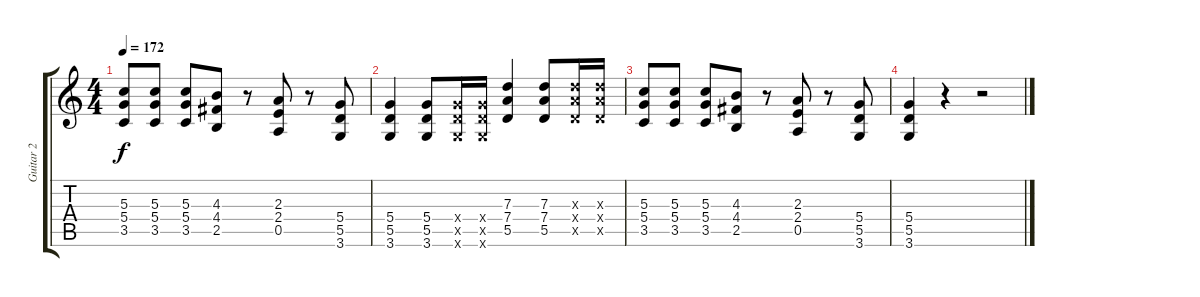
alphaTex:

\track ("Guitar 2" "Guitar 2") {instrument overdrivenguitar}
\staff {score tabs}
\tuning (E4 B3 G3 D3 A2 E2) {hide}
\ts (4 4)
\tempo 172
\clef g2
\ks c
(5.3 5.4 3.5).8{dy f} (5.3 5.4 3.5).8 (5.3 5.4 3.5).8 (4.3 4.4 2.5).8 r.8 (2.3 2.4 0.5).8 r.8 (5.4 5.5 3.6).8 |
(5.4 5.5 3.6).4 (5.4 5.5 3.6).8 (5.4{x} 5.5{x} 3.6{x}).16 (5.4{x} 5.5{x} 3.6{x}).16 (7.3 7.4 5.5).4 (7.3 7.4 5.5).8 (7.3{x} 7.4{x} 5.5{x}).16 (7.3{x} 7.4{x} 5.5{x}).16 |
(5.3 5.4 3.5).8 (5.3 5.4 3.5).8 (5.3 5.4 3.5).8 (4.3 4.4 2.5).8 r.8 (2.3 2.4 0.5).8 r.8 (5.4 5.5 3.6).8 |
(5.4 5.5 3.6).4 r.4 r.2
